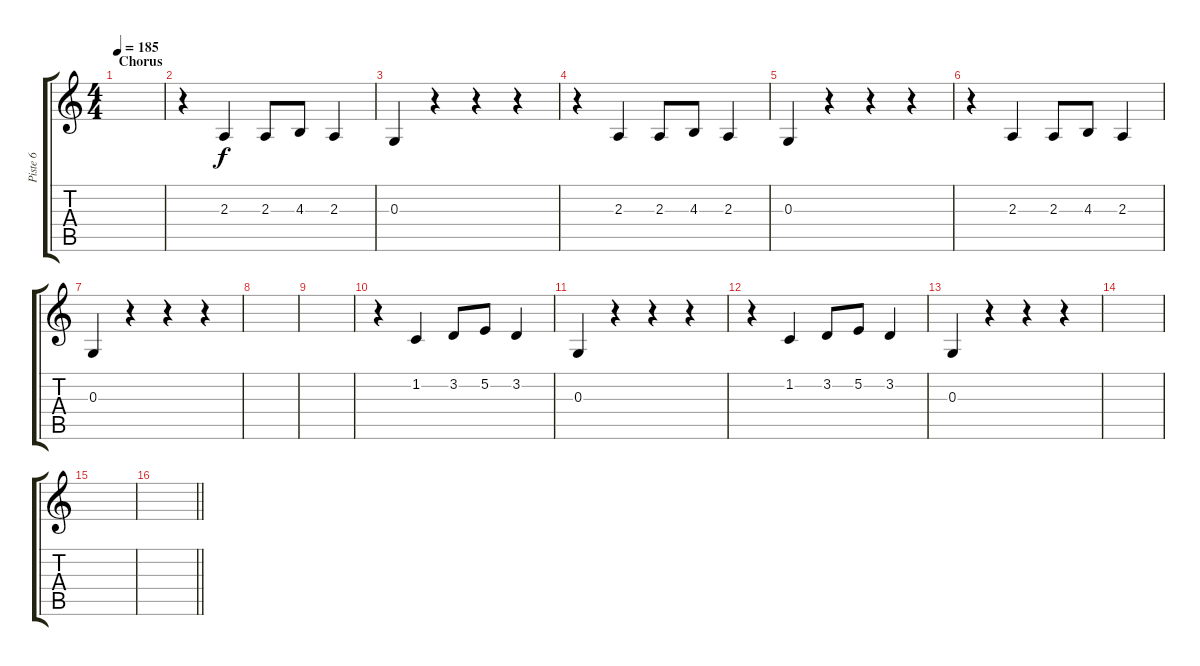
\track ("Piste 6" "Piste 6") {instrument tenorsax}
\staff {score tabs}
\tuning (E4 B3 G3 D3 A2 E2) {hide}
\ts (4 4)
\section ("" "Chorus")
\tempo 185
\clef g2
\ks c
|
r.4 2.3.4 2.3.8 4.3.8 2.3.4 |
0.3.4 r.4 r.4 r.4 |
r.4 2.3.4 2.3.8 4.3.8 2.3.4 |
0.3.4 r.4 r.4 r.4 |
r.4 2.3.4 2.3.8 4.3.8 2.3.4 |
0.3.4 r.4 r.4 r.4 |
|
|
r.4 1.2.4 3.2.8 5.2.8 3.2.4 |
0.3.4 r.4 r.4 r.4 |
r.4 1.2.4 3.2.8 5.2.8 3.2.4 |
0.3.4 r.4 r.4 r.4 |
|
|
\barLineRight lightlight
